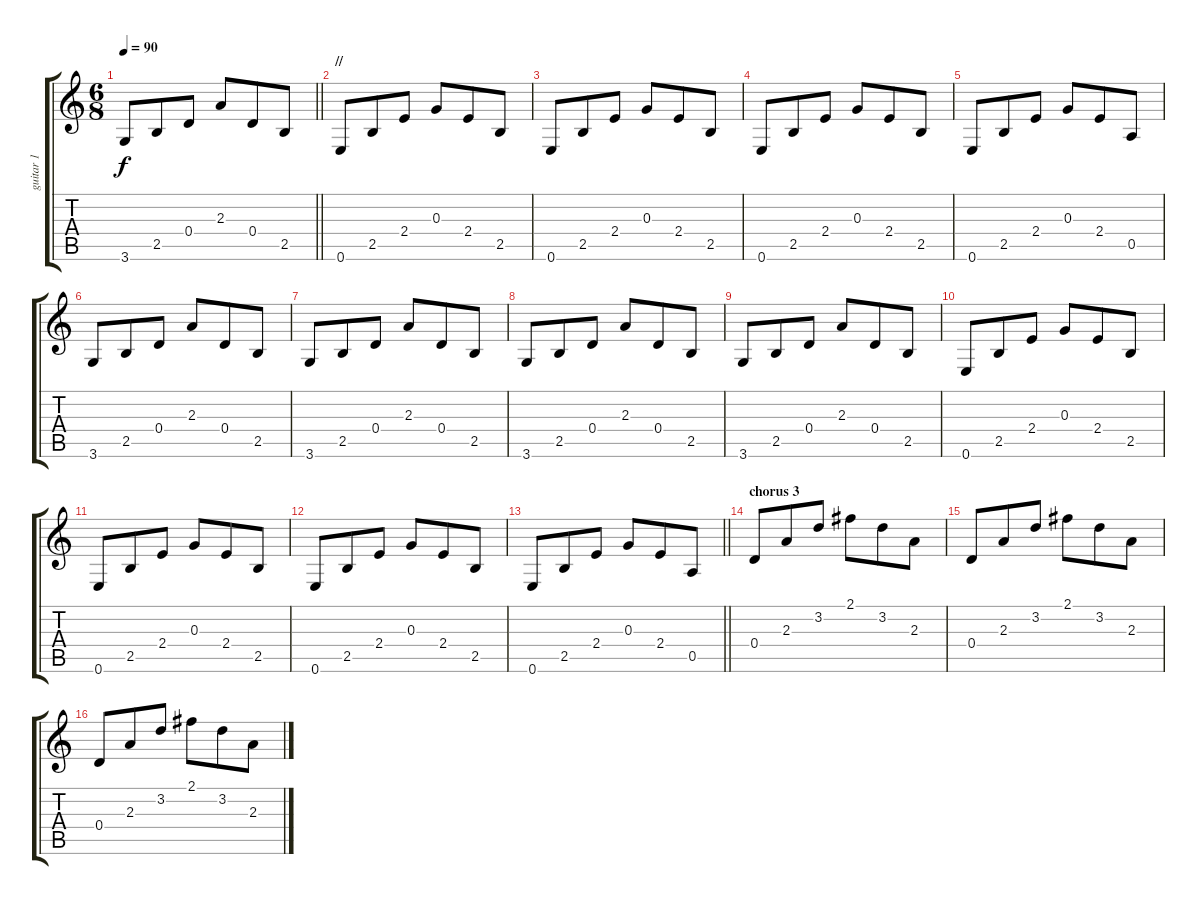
\track ("guitar 1" "guitar 1") {instrument acousticguitarnylon}
\staff {score tabs}
\tuning (E4 B3 G3 D3 A2 E2) {hide}
\ts (6 8)
\tempo 90
\clef g2
\barLineRight lightlight
\ks c
3.6.8{dy f} 2.5.8 0.4.8 2.3.8 0.4.8 2.5.8 |
\section ("" "//")
0.6.8 2.5.8 2.4.8 0.3.8 2.4.8 2.5.8 |
0.6.8 2.5.8 2.4.8 0.3.8 2.4.8 2.5.8 |
0.6.8 2.5.8 2.4.8 0.3.8 2.4.8 2.5.8 |
0.6.8 2.5.8 2.4.8 0.3.8 2.4.8 0.5.8 |
3.6.8 2.5.8 0.4.8 2.3.8 0.4.8 2.5.8 |
3.6.8 2.5.8 0.4.8 2.3.8 0.4.8 2.5.8 |
3.6.8 2.5.8 0.4.8 2.3.8 0.4.8 2.5.8 |
3.6.8 2.5.8 0.4.8 2.3.8 0.4.8 2.5.8 |
0.6.8 2.5.8 2.4.8 0.3.8 2.4.8 2.5.8 |
0.6.8 2.5.8 2.4.8 0.3.8 2.4.8 2.5.8 |
0.6.8 2.5.8 2.4.8 0.3.8 2.4.8 2.5.8 |
\barLineRight lightlight
0.6.8 2.5.8 2.4.8 0.3.8 2.4.8 0.5.8 |
\section ("" "chorus 3")
0.4.8 2.3.8 3.2.8 2.1.8 3.2.8 2.3.8 |
0.4.8 2.3.8 3.2.8 2.1.8 3.2.8 2.3.8 |
0.4.8 2.3.8 3.2.8 2.1.8 3.2.8 2.3.8
